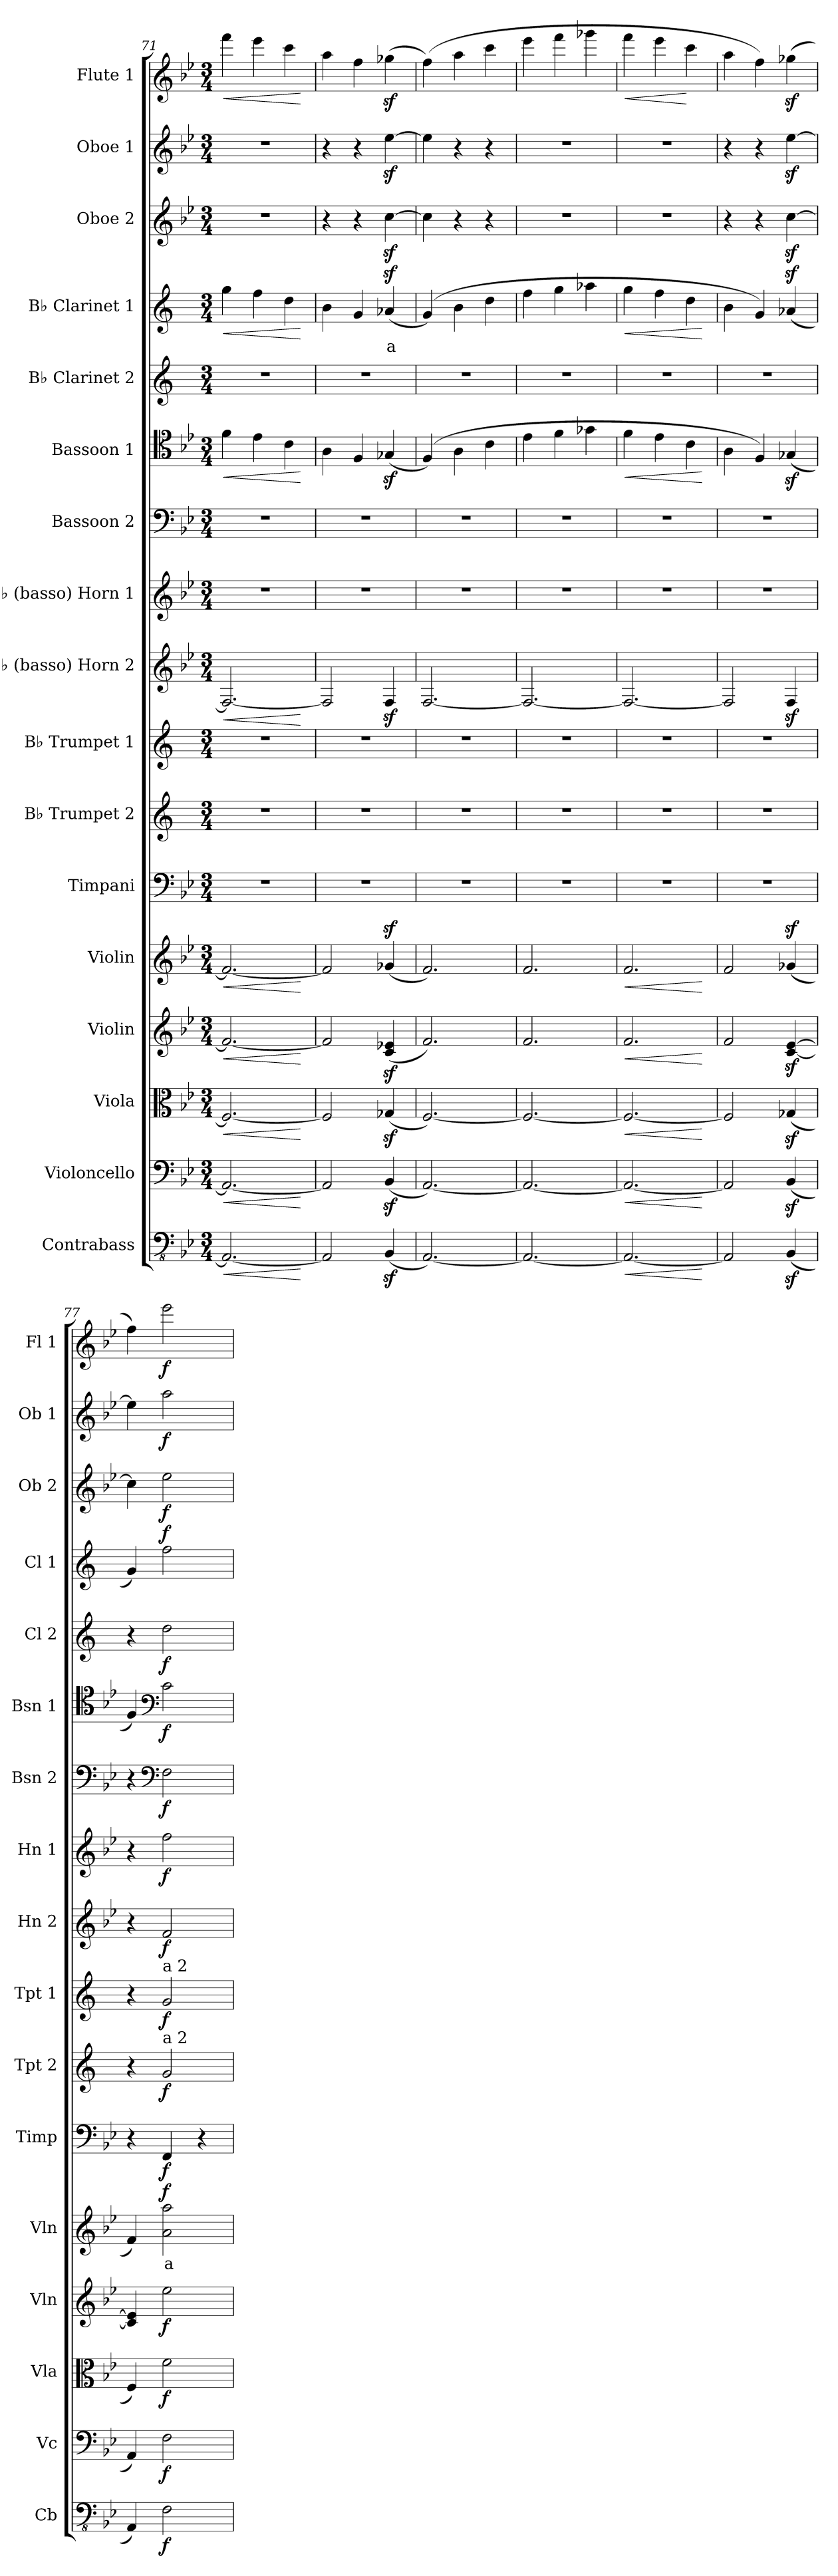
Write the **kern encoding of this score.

**kern	**dynam	**kern	**dynam	**kern	**dynam	**kern	**dynam	**kern	**text	**dynam	**kern	**dynam	**kern	**dynam	**kern	**dynam	**kern	**dynam	**kern	**dynam	**kern	**dynam	**kern	**dynam	**kern	**dynam	**kern	**text	**dynam	**kern	**dynam	**kern	**dynam	**kern	**dynam
*part17	*part17	*part16	*part16	*part15	*part15	*part14	*part14	*part13	*part13	*part13	*part12	*part12	*part11	*part11	*part10	*part10	*part9	*part9	*part8	*part8	*part7	*part7	*part6	*part6	*part5	*part5	*part4	*part4	*part4	*part3	*part3	*part2	*part2	*part1	*part1
*staff17	*staff17	*staff16	*staff16	*staff15	*staff15	*staff14	*staff14	*staff13	*staff13	*staff13	*staff12	*staff12	*staff11	*staff11	*staff10	*staff10	*staff9	*staff9	*staff8	*staff8	*staff7	*staff7	*staff6	*staff6	*staff5	*staff5	*staff4	*staff4	*staff4	*staff3	*staff3	*staff2	*staff2	*staff1	*staff1
*I"Contrabass	*	*I"Violoncello	*	*I"Viola	*	*I"Violin	*	*I"Violin	*	*	*I"Timpani	*	*I"B♭ Trumpet 2	*	*I"B♭ Trumpet 1	*	*I"B♭ (basso) Horn 2	*	*I"B♭ (basso) Horn 1	*	*I"Bassoon 2	*	*I"Bassoon 1	*	*I"B♭ Clarinet 2	*	*I"B♭ Clarinet 1	*	*	*I"Oboe 2	*	*I"Oboe 1	*	*I"Flute 1	*
*I'Cb	*	*I'Vc	*	*I'Vla	*	*I'Vln	*	*I'Vln	*	*	*I'Timp	*	*I'Tpt 2	*	*I'Tpt 1	*	*I'Hn 2	*	*I'Hn 1	*	*I'Bsn 2	*	*I'Bsn 1	*	*I'Cl 2	*	*I'Cl 1	*	*	*I'Ob 2	*	*I'Ob 1	*	*I'Fl 1	*
*clefFv4	*	*clefF4	*	*clefC3	*	*clefG2	*	*clefG2	*	*	*clefF4	*	*clefG2	*	*clefG2	*	*clefG2	*	*clefG2	*	*clefF4	*	*clefC4	*	*clefG2	*	*clefG2	*	*	*clefG2	*	*clefG2	*	*clefG2	*
*	*	*	*	*	*	*	*	*	*	*	*	*	*ITrd1c2	*	*ITrd1c2	*	*ITrd8c14	*	*ITrd8c14	*	*	*	*	*	*ITrd1c2	*	*ITrd1c2	*	*	*	*	*	*	*	*
*k[b-e-]	*	*k[b-e-]	*	*k[b-e-]	*	*k[b-e-]	*	*k[b-e-]	*	*	*k[b-e-]	*	*k[b-e-]	*	*k[b-e-]	*	*k[b-e-]	*	*k[b-e-]	*	*k[b-e-]	*	*k[b-e-]	*	*k[b-e-]	*	*k[b-e-]	*	*	*k[b-e-]	*	*k[b-e-]	*	*k[b-e-]	*
*M3/4	*	*M3/4	*	*M3/4	*	*M3/4	*	*M3/4	*	*	*M3/4	*	*M3/4	*	*M3/4	*	*M3/4	*	*M3/4	*	*M3/4	*	*M3/4	*	*M3/4	*	*M3/4	*	*	*M3/4	*	*M3/4	*	*M3/4	*
=71	=71	=71	=71	=71	=71	=71	=71	=71	=71	=71	=71	=71	=71	=71	=71	=71	=71	=71	=71	=71	=71	=71	=71	=71	=71	=71	=71	=71	=71	=71	=71	=71	=71	=71	=71
!	!LO:HP:b	!	!LO:HP:b	!	!LO:HP:b	!	!LO:HP:b	!	!	!LO:HP:b	!	!	!	!	!	!	!	!LO:HP:b	!	!	!	!	!	!LO:HP:b	!	!	!	!	!LO:HP:b	!	!	!	!	!	!LO:HP:b
2.AAA/_	<	2.AA/_	<	2.F/_	<	2.f/_	<	2.f/_	.	<	2.r	.	2.r	.	2.r	.	2.FF/_	<	2.r	.	2.r	.	4f\	<	2.r	.	4ff\	.	<	2.r	.	2.r	.	4fff\	<
.	.	.	.	.	.	.	.	.	.	.	.	.	.	.	.	.	.	.	.	.	.	.	4e-\	.	.	.	4ee-\	.	.	.	.	.	.	4eee-\	.
.	.	.	.	.	.	.	.	.	.	.	.	.	.	.	.	.	.	.	.	.	.	.	4c\	.	.	.	4cc\	.	.	.	.	.	.	4ccc\	.
.	[	.	[	.	[	.	[	.	.	[	.	.	.	.	.	.	.	[	.	.	.	.	.	[	.	.	.	.	[	.	.	.	.	.	[
=72	=72	=72	=72	=72	=72	=72	=72	=72	=72	=72	=72	=72	=72	=72	=72	=72	=72	=72	=72	=72	=72	=72	=72	=72	=72	=72	=72	=72	=72	=72	=72	=72	=72	=72	=72
2AAA/]	.	2AA/]	.	2F/]	.	2f/]	.	2f/]	.	.	2.r	.	2.r	.	2.r	.	2FF/]	.	2.r	.	2.r	.	4A\	.	2.r	.	4a\	.	.	4r	.	4r	.	4aa\	.
.	.	.	.	.	.	.	.	.	.	.	.	.	.	.	.	.	.	.	.	.	.	.	4F/	.	.	.	4f/	.	.	4r	.	4r	.	4ff\	.
!	!	!	!	!	!	!	!	!	!	!	!	!	!	!	!	!	!	!	!	!	!	!	!	!	!	!	!	!LO:LY:b:color=#FF0000	!	!	!	!	!	!	!
(4BBB-z</	.	(4BB-z</	.	(4G-Xz</	.	(4c/z< 4e-X/z<	.	(4g-Xz</	.	.	.	.	.	.	.	.	4FFz</	.	.	.	.	.	(4G-Xz</	.	.	.	(4g-Xz</	a	.	[4ccz<\	.	[4ee-z<\	.	(4gg-Xz<\	.
=73	=73	=73	=73	=73	=73	=73	=73	=73	=73	=73	=73	=73	=73	=73	=73	=73	=73	=73	=73	=73	=73	=73	=73	=73	=73	=73	=73	=73	=73	=73	=73	=73	=73	=73	=73
[2.AAA/)	.	[2.AA/)	.	[2.F/)	.	2.f/)	.	2.f/)	.	.	2.r	.	2.r	.	2.r	.	[2.FF/	.	2.r	.	2.r	.	(4F/)	.	2.r	.	(4f/)	.	.	4cc\]	.	4ee-\]	.	(4ff\)	.
.	.	.	.	.	.	.	.	.	.	.	.	.	.	.	.	.	.	.	.	.	.	.	4A\	.	.	.	4a\	.	.	4r	.	4r	.	4aa\	.
.	.	.	.	.	.	.	.	.	.	.	.	.	.	.	.	.	.	.	.	.	.	.	4c\	.	.	.	4cc\	.	.	4r	.	4r	.	4ccc\	.
=74	=74	=74	=74	=74	=74	=74	=74	=74	=74	=74	=74	=74	=74	=74	=74	=74	=74	=74	=74	=74	=74	=74	=74	=74	=74	=74	=74	=74	=74	=74	=74	=74	=74	=74	=74
2.AAA/_	.	2.AA/_	.	2.F/_	.	2.f/	.	2.f/	.	.	2.r	.	2.r	.	2.r	.	2.FF/_	.	2.r	.	2.r	.	4e-\	.	2.r	.	4ee-\	.	.	2.r	.	2.r	.	4eee-\	.
.	.	.	.	.	.	.	.	.	.	.	.	.	.	.	.	.	.	.	.	.	.	.	4f\	.	.	.	4ff\	.	.	.	.	.	.	4fff\	.
.	.	.	.	.	.	.	.	.	.	.	.	.	.	.	.	.	.	.	.	.	.	.	4g-X\	.	.	.	4gg-X\	.	.	.	.	.	.	4ggg-X\	.
=75	=75	=75	=75	=75	=75	=75	=75	=75	=75	=75	=75	=75	=75	=75	=75	=75	=75	=75	=75	=75	=75	=75	=75	=75	=75	=75	=75	=75	=75	=75	=75	=75	=75	=75	=75
!	!LO:HP:b	!	!LO:HP:b	!	!LO:HP:b	!	!LO:HP:b	!	!	!LO:HP:b	!	!	!	!	!	!	!	!	!	!	!	!	!	!LO:HP:b	!	!	!	!	!LO:HP:b	!	!	!	!	!	!LO:HP:b
2.AAA/_	<	2.AA/_	<	2.F/_	<	2.f/	<	2.f/	.	<	2.r	.	2.r	.	2.r	.	2.FF/_	.	2.r	.	2.r	.	4f\	<	2.r	.	4ff\	.	<	2.r	.	2.r	.	4fff\	<
.	.	.	.	.	.	.	.	.	.	.	.	.	.	.	.	.	.	.	.	.	.	.	4e-\	.	.	.	4ee-\	.	.	.	.	.	.	4eee-\	.
.	.	.	.	.	.	.	.	.	.	.	.	.	.	.	.	.	.	.	.	.	.	.	4c\	.	.	.	4cc\	.	.	.	.	.	.	4ccc\	[
.	[	.	[	.	[	.	[	.	.	[	.	.	.	.	.	.	.	.	.	.	.	.	.	[	.	.	.	.	[	.	.	.	.	.	.
=76	=76	=76	=76	=76	=76	=76	=76	=76	=76	=76	=76	=76	=76	=76	=76	=76	=76	=76	=76	=76	=76	=76	=76	=76	=76	=76	=76	=76	=76	=76	=76	=76	=76	=76	=76
2AAA/]	.	2AA/]	.	2F/]	.	2f/	.	2f/	.	.	2.r	.	2.r	.	2.r	.	2FF/]	.	2.r	.	2.r	.	4A\	.	2.r	.	4a\	.	.	4r	.	4r	.	4aa\	.
.	.	.	.	.	.	.	.	.	.	.	.	.	.	.	.	.	.	.	.	.	.	.	4F/)	.	.	.	4f/)	.	.	4r	.	4r	.	4ff\)	.
(4BBB-z</	.	(4BB-z</	.	(4G-Xz</	.	[4c/z< [4e-/z<	.	(4g-Xz</	.	.	.	.	.	.	.	.	4FFz</	.	.	.	.	.	(4G-Xz</	.	.	.	(4g-Xz</	.	.	[4ccz<\	.	[4ee-z<\	.	(4gg-Xz<\	.
=77	=77	=77	=77	=77	=77	=77	=77	=77	=77	=77	=77	=77	=77	=77	=77	=77	=77	=77	=77	=77	=77	=77	=77	=77	=77	=77	=77	=77	=77	=77	=77	=77	=77	=77	=77
4AAA/)	.	4AA/)	.	4F/)	.	4c/] 4e-/]	.	4f/)	.	.	4r	.	4r	.	4r	.	4r	.	4r	.	4r	.	4F/)	.	4r	.	4f/)	.	.	4cc\]	.	4ee-\]	.	4ff\)	.
*	*	*	*	*	*	*	*	*	*	*	*	*	*	*	*	*	*	*	*	*	*clefF4	*	*clefF4	*	*	*	*	*	*	*	*	*	*	*	*
!	!	!	!	!	!	!	!	!	!	!	!	!	!	!	!LO:TX:a:t=a 2	!	!	!	!	!	!	!	!	!	!	!	!	!	!	!	!	!	!	!	!
!	!	!	!	!	!	!	!	!	!	!	!	!	!LO:TX:a:t=a 2	!	!	!	!	!	!	!	!	!	!	!	!	!	!	!	!	!	!	!	!	!	!
!	!LO:DY:b	!	!LO:DY:b	!	!LO:DY:b	!	!LO:DY:b	!	!LO:LY:b:color=#FF0000	!LO:DY:b	!	!LO:DY:b	!	!LO:DY:b	!	!LO:DY:b	!	!LO:DY:b	!	!LO:DY:b	!	!LO:DY:b	!	!LO:DY:b	!	!LO:DY:b	!	!	!LO:DY:b	!	!LO:DY:b	!	!LO:DY:b	!	!LO:DY:b
2FF\	f	2F\	f	2f\	f	2ee-\	f	2a\ 2aa\	a	f	4FF/	f	2f/	f	2f/	f	2F/	f	2f\	f	2F\	f	2c\	f	2cc\	f	2ee-\	.	f	2ee-\	f	2aa\	f	2eee-\	f
.	.	.	.	.	.	.	.	.	.	.	4r	.	.	.	.	.	.	.	.	.	.	.	.	.	.	.	.	.	.	.	.	.	.	.	.
=	=	=	=	=	=	=	=	=	=	=	=	=	=	=	=	=	=	=	=	=	=	=	=	=	=	=	=	=	=	=	=	=	=	=	=
*-	*-	*-	*-	*-	*-	*-	*-	*-	*-	*-	*-	*-	*-	*-	*-	*-	*-	*-	*-	*-	*-	*-	*-	*-	*-	*-	*-	*-	*-	*-	*-	*-	*-	*-	*-
